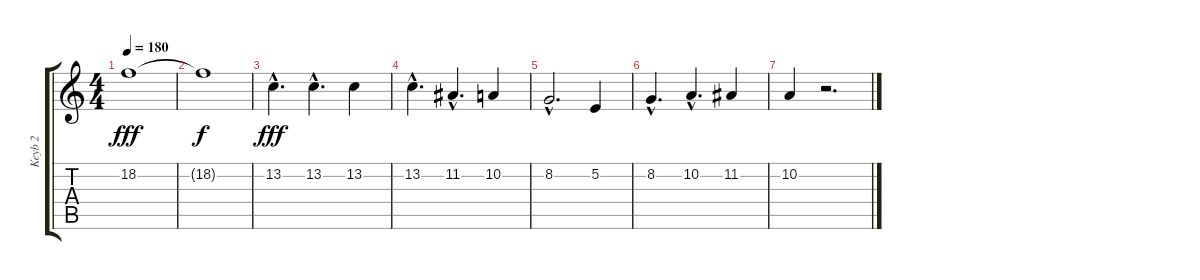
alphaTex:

\track ("Keyb 2" "Keyb 2") {instrument synthvoice}
\staff {score tabs}
\tuning (E4 B3 G3 D3 A2 E2) {hide}
\ts (4 4)
\tempo 180
\clef g2
\ks c
18.2.1{dy fff} |
18.2{t}.1{dy f} |
13.2{hac}.4{d dy fff} 13.2{hac}.4{d} 13.2.4 |
13.2{hac}.4{d} 11.2{hac}.4{d} 10.2.4 |
8.2{hac}.2{d} 5.2.4 |
8.2{hac}.4{d} 10.2{hac}.4{d} 11.2.4 |
10.2.4 r.2{d}
